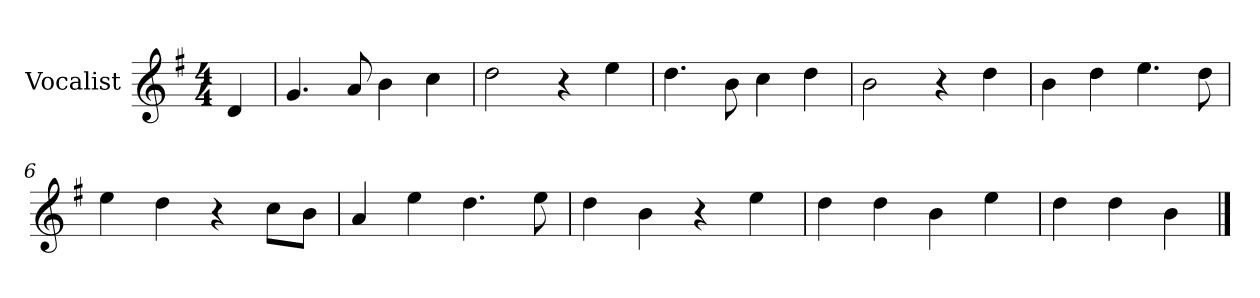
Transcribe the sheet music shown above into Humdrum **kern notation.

**kern
*part1
*staff1
*I"Vocalist
*k[f#]
*G:
*M4/4
=
4d
=1
4.g
8a
4b
4cc
=2
2dd
4r
4ee
=3
4.dd
8b
4cc
4dd
=4
2b
4r
4dd
=5
4b
4dd
4.ee
8dd
=6
4ee
4dd
4r
8ccL
8bJ
=7
4a
4ee
4.dd
8ee
=8
4dd
4b
4r
4ee
=9
4dd
4dd
4b
4ee
=10
4dd
4dd
4b
==
*-
